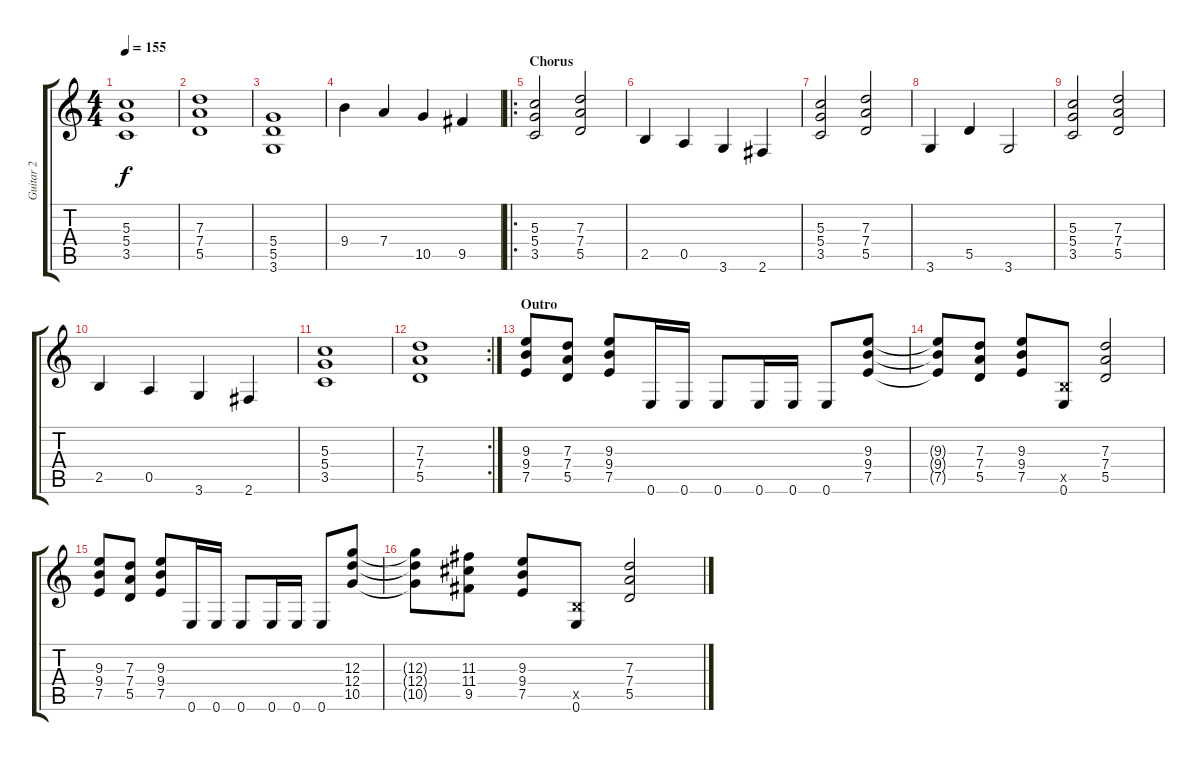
\track ("Guitar 2" "Guitar 2") {instrument overdrivenguitar}
\staff {score tabs}
\tuning (E4 B3 G3 D3 A2 E2) {hide}
\ts (4 4)
\tempo 155
\clef g2
\ks c
(5.3 5.4 3.5).1{dy f} |
(7.3 7.4 5.5).1 |
(5.4 5.5 3.6).1 |
9.4.4 7.4.4 10.5.4 9.5.4 |
\ro
\section ("" "Chorus")
(5.3 5.4 3.5).2 (7.3 7.4 5.5).2 |
2.5.4 0.5.4 3.6.4 2.6.4 |
(5.3 5.4 3.5).2 (7.3 7.4 5.5).2 |
3.6.4 5.5.4 3.6.2 |
(5.3 5.4 3.5).2 (7.3 7.4 5.5).2 |
2.5.4 0.5.4 3.6.4 2.6.4 |
(5.3 5.4 3.5).1 |
\rc 2
(7.3 7.4 5.5).1 |
\section ("" "Outro")
(9.3 9.4 7.5).8 (7.3 7.4 5.5).8 (9.3 9.4 7.5).8 0.6.16 0.6.16 0.6.8 0.6.16 0.6.16 0.6.8 (9.3 9.4 7.5).8 |
(9.3{t} 9.4{t} 7.5{t}).8 (7.3 7.4 5.5).8 (9.3 9.4 7.5).8 (2.5{x} 0.6).8 (7.3 7.4 5.5).2 |
(9.3 9.4 7.5).8 (7.3 7.4 5.5).8 (9.3 9.4 7.5).8 0.6.16 0.6.16 0.6.8 0.6.16 0.6.16 0.6.8 (12.3 12.4 10.5).8 |
(12.3{t} 12.4{t} 10.5{t}).8 (11.3 11.4 9.5).8 (9.3 9.4 7.5).8 (2.5{x} 0.6).8 (7.3 7.4 5.5).2
